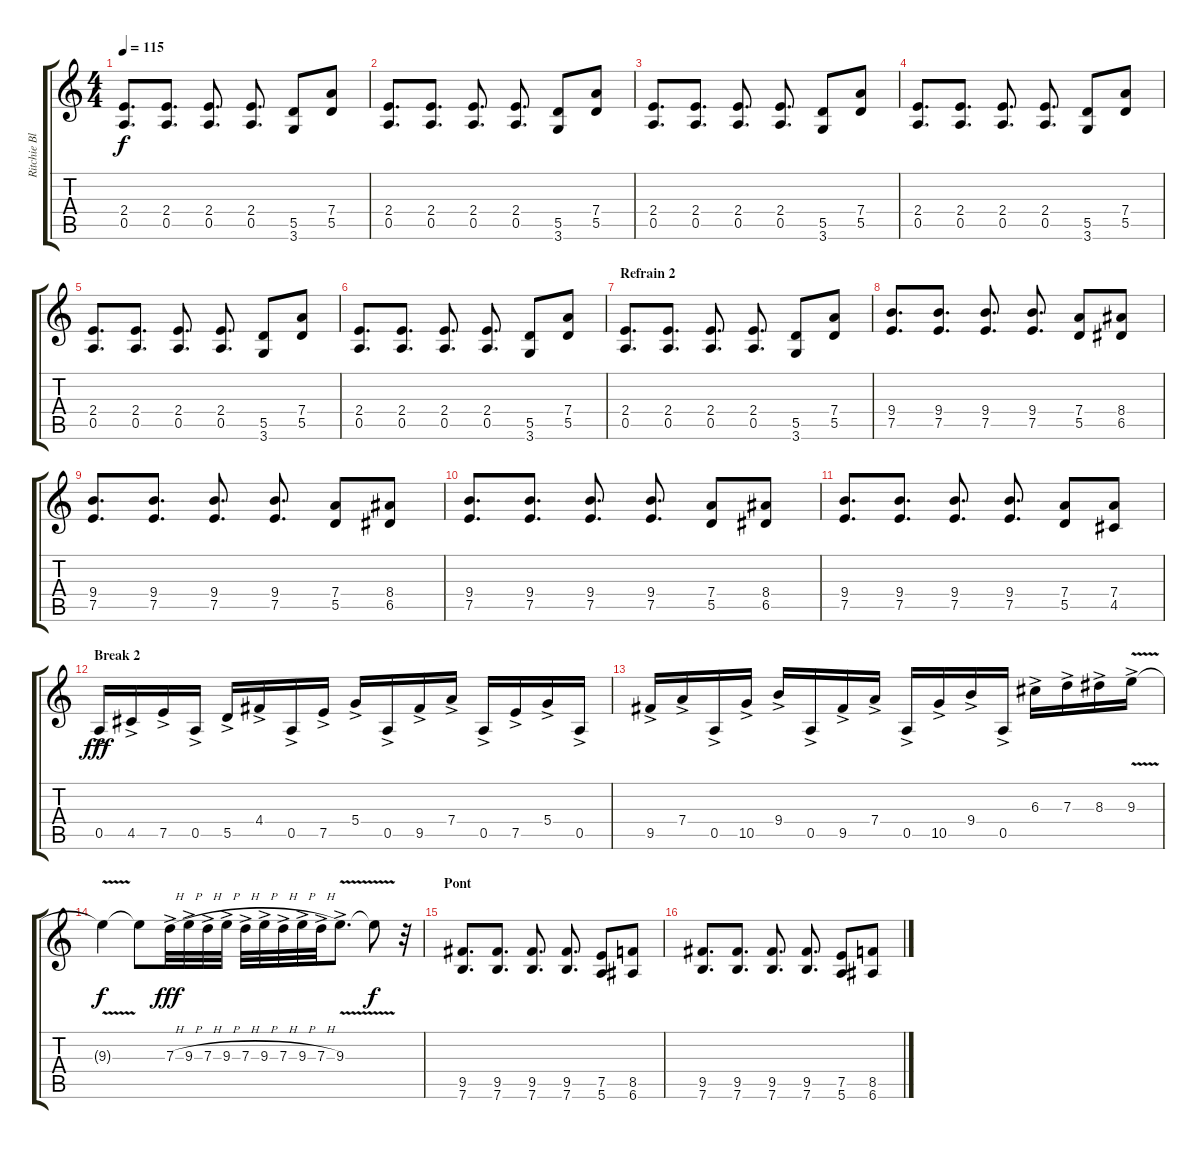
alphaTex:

\track ("Ritchie Blackmore" "Ritchie Bl") {instrument distortionguitar}
\staff {score tabs}
\tuning (E4 B3 G3 D3 A2 E2) {hide}
\ts (4 4)
\tempo 115
\clef g2
\ks c
(2.4 0.5).8{d dy f} (2.4 0.5).8{d} (2.4 0.5).8{d} (2.4 0.5).8{d} (5.5 3.6).8 (7.4 5.5).8 |
(2.4 0.5).8{d} (2.4 0.5).8{d} (2.4 0.5).8{d} (2.4 0.5).8{d} (5.5 3.6).8 (7.4 5.5).8 |
(2.4 0.5).8{d} (2.4 0.5).8{d} (2.4 0.5).8{d} (2.4 0.5).8{d} (5.5 3.6).8 (7.4 5.5).8 |
(2.4 0.5).8{d} (2.4 0.5).8{d} (2.4 0.5).8{d} (2.4 0.5).8{d} (5.5 3.6).8 (7.4 5.5).8 |
(2.4 0.5).8{d} (2.4 0.5).8{d} (2.4 0.5).8{d} (2.4 0.5).8{d} (5.5 3.6).8 (7.4 5.5).8 |
(2.4 0.5).8{d} (2.4 0.5).8{d} (2.4 0.5).8{d} (2.4 0.5).8{d} (5.5 3.6).8 (7.4 5.5).8 |
\section ("" "Refrain 2")
(2.4 0.5).8{d} (2.4 0.5).8{d} (2.4 0.5).8{d} (2.4 0.5).8{d} (5.5 3.6).8 (7.4 5.5).8 |
(9.4 7.5).8{d} (9.4 7.5).8{d} (9.4 7.5).8{d} (9.4 7.5).8{d} (7.4 5.5).8 (8.4 6.5).8 |
(9.4 7.5).8{d} (9.4 7.5).8{d} (9.4 7.5).8{d} (9.4 7.5).8{d} (7.4 5.5).8 (8.4 6.5).8 |
(9.4 7.5).8{d} (9.4 7.5).8{d} (9.4 7.5).8{d} (9.4 7.5).8{d} (7.4 5.5).8 (8.4 6.5).8 |
(9.4 7.5).8{d} (9.4 7.5).8{d} (9.4 7.5).8{d} (9.4 7.5).8{d} (7.4 5.5).8 (7.4 4.5).8 |
\section ("" "Break 2")
0.5{ac}.16{dy fff} 4.5{ac}.16 7.5{ac}.16 0.5{ac}.16 5.5{ac}.16 4.4{ac}.16 0.5{ac}.16 7.5{ac}.16 5.4{ac}.16 0.5{ac}.16 9.5{ac}.16 7.4{ac}.16 0.5{ac}.16 7.5{ac}.16 5.4{ac}.16 0.5{ac}.16 |
9.5{ac}.16 7.4{ac}.16 0.5{ac}.16 10.5{ac}.16 9.4{ac}.16 0.5{ac}.16 9.5{ac}.16 7.4{ac}.16 0.5{ac}.16 10.5{ac}.16 9.4{ac}.16 0.5{ac}.16 6.3{ac}.16 7.3{ac}.16 8.3{ac}.16 9.3{v ac}.16 |
9.3{t}.4{dy f} 9.3{t}.8 7.3{h ac}.32{dy fff} 9.3{h ac}.32 7.3{h ac}.32 9.3{h ac}.32 7.3{h ac}.32 9.3{h ac}.32 7.3{h ac}.32 9.3{h ac}.32 7.3{h ac}.32 9.3{v ac}.8{d} 9.3{t}.8{dy f} r.32 |
\section ("" "Pont")
(9.5 7.6).8{d} (9.5 7.6).8{d} (9.5 7.6).8{d} (9.5 7.6).8{d} (7.5 5.6).8 (8.5 6.6).8 |
(9.5 7.6).8{d} (9.5 7.6).8{d} (9.5 7.6).8{d} (9.5 7.6).8{d} (7.5 5.6).8 (8.5 6.6).8
